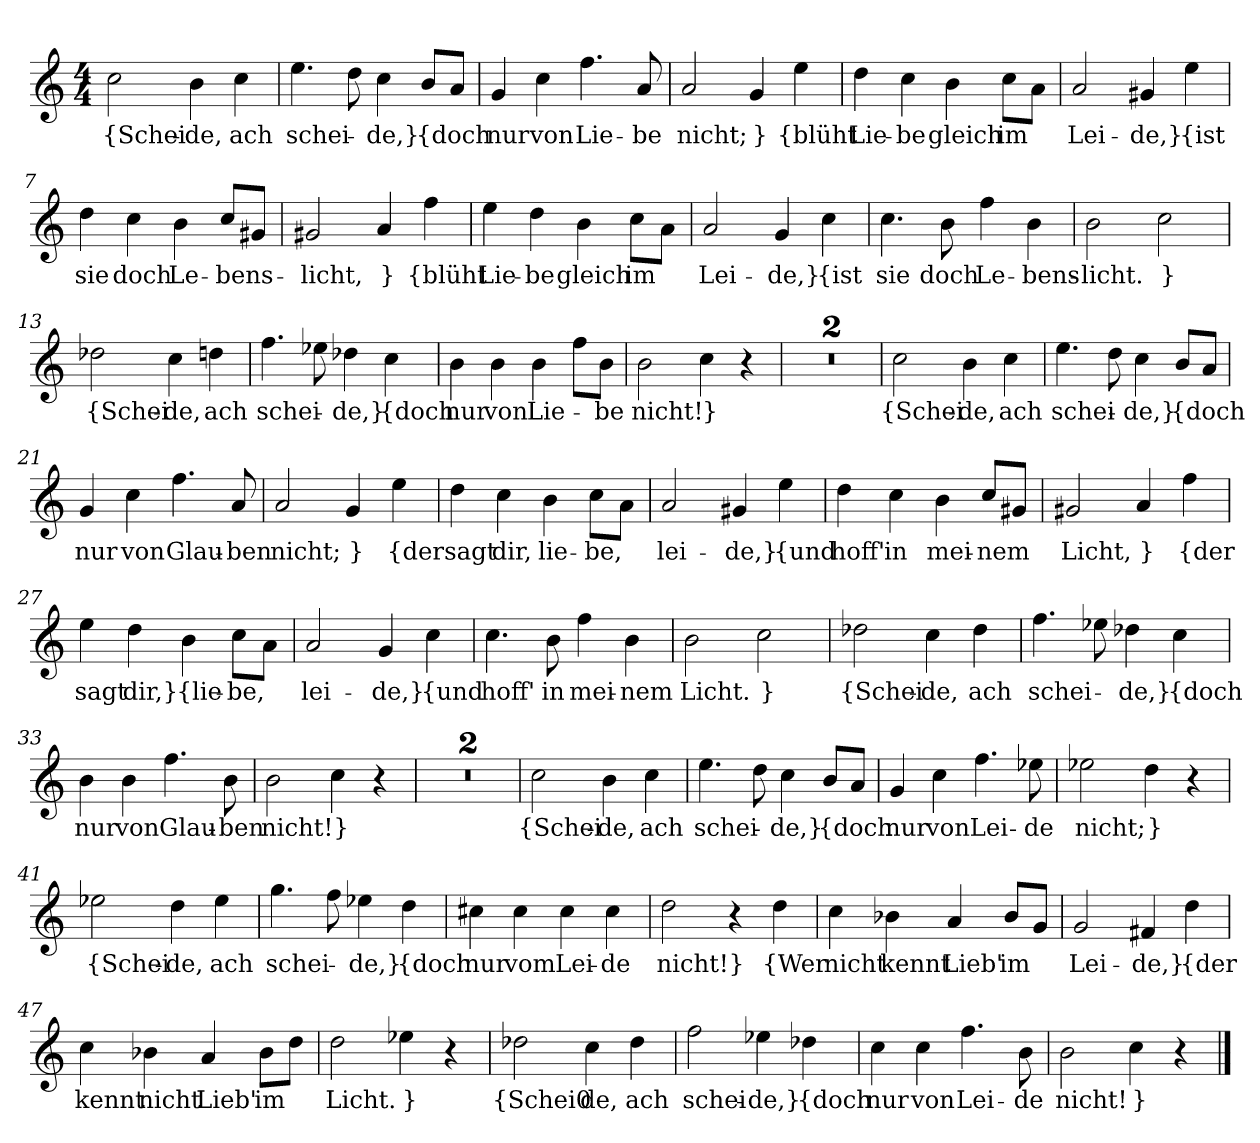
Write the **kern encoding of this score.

**kern	**text
*part1	*part1
*staff1	*staff1
*clefG2	*
*k[]	*
*M4/4	*
=1	=1
2cc	{Schei-
4b	-de,
4cc	ach
=2	=2
4.ee	schei-
8dd	.
4cc	-de,}
8b/L	{doch
8a/J	.
=3	=3
4g	nur
4cc	von
4.ff	Lie-
8a	-be
=4	=4
2a	nicht;
4g	}
4ee	{blüht
=5	=5
4dd	Lie-
4cc	-be
4b	gleich
8cc\L	im
8a\J	.
=6	=6
2a	Lei-
4g#X	-de,}
4ee	{ist
=7	=7
4dd	sie
4cc	doch
4b	Le-
8cc/L	-bens-
8g#X/J	.
=8	=8
2g#X	-licht,
4a	}
4ff	{blüht
=9	=9
4ee	Lie-
4dd	-be
4b	gleich
8cc\L	im
8a\J	.
=10	=10
2a	Lei-
4g	-de,}
4cc	{ist
=11	=11
4.cc	sie
8b	doch
4ff	Le-
4b	-bens-
=12	=12
2b	-licht.
2cc	}
=13	=13
2dd-X	{Schei-
4cc	-de,
4ddn	ach
=14	=14
4.ff	schei-
8ee-X	.
4dd-X	-de,}
4cc	{doch
=15	=15
4b	nur
4b	von
4b	Lie-
8ff\L	.
8b\J	-be
=16	=16
2b	nicht!
4cc	}
4r	.
=17	=17
1r	.
=18	=18
1r	.
=19	=19
2cc	{Schei-
4b	-de,
4cc	ach
=20	=20
4.ee	schei-
8dd	.
4cc	-de,}
8b/L	{doch
8a/J	.
=21	=21
4g	nur
4cc	von
4.ff	Glau-
8a	-ben
=22	=22
2a	nicht;
4g	}
4ee	{der
=23	=23
4dd	sagt
4cc	dir,
4b	lie-
8cc\L	-be,
8a\J	.
=24	=24
2a	lei-
4g#X	-de,}
4ee	{und
=25	=25
4dd	hoff'
4cc	in
4b	mei-
8cc/L	-nem
8g#X/J	.
=26	=26
2g#X	Licht,
4a	}
4ff	{der
=27	=27
4ee	sagt
4dd	dir,}
4b	{lie-
8cc\L	-be,
8a\J	.
=28	=28
2a	lei-
4g	-de,}
4cc	{und
=29	=29
4.cc	hoff'
8b	in
4ff	mei-
4b	-nem
=30	=30
2b	Licht.
2cc	}
=31	=31
2dd-X	{Schei-
4cc	-de,
4dd-	-ach
=32	=32
4.ff	schei-
8ee-X	.
4dd-X	-de,}
4cc	{doch
=33	=33
4b	nur
4b	von
4.ff	Glau-
8b	-ben
=34	=34
2b	nicht!
4cc	}
4r	.
=35	=35
1r	.
=36	=36
1r	.
=37	=37
2cc	{Schei-
4b	-de,
4cc	ach
=38	=38
4.ee	schei-
8dd	.
4cc	-de,}
8b/L	{doch
8a/J	.
=39	=39
4g	nur
4cc	von
4.ff	Lei-
8ee-X	-de
=40	=40
2ee-X	nicht;
4dd	}
4r	.
=41	=41
2ee-X	{Schei-
4dd	-de,
4ee-	ach
=42	=42
4.gg	schei-
8ff	.
4ee-X	-de,}
4dd	{doch
=43	=43
4cc#X	nur
4cc#	vom
4cc#	Lei-
4cc#	-de
=44	=44
2dd	nicht!}
4r	.
4dd	{Wer
=45	=45
4cc	nicht
4b-X	kennt
4a	Lieb'
8b-/L	im
8g/J	.
=46	=46
2g	Lei-
4f#X	-de,}
4dd	{der
=47	=47
4cc	kennt
4b-X	nicht
4a	Lieb'
8b-\L	im
8dd\J	.
=48	=48
2dd	Licht.
4ee-X	}
4r	.
=49	=49
2dd-X	{Schei0
4cc	-de,
4dd-	ach
=50	=50
2ff	schei-
4ee-X	-de,}
4dd-X	{doch
=51	=51
4cc	nur
4cc	von
4.ff	Lei-
8b	-de
=52	=52
2b	nicht!
4cc	}
4r	.
==	==
*-	*-
